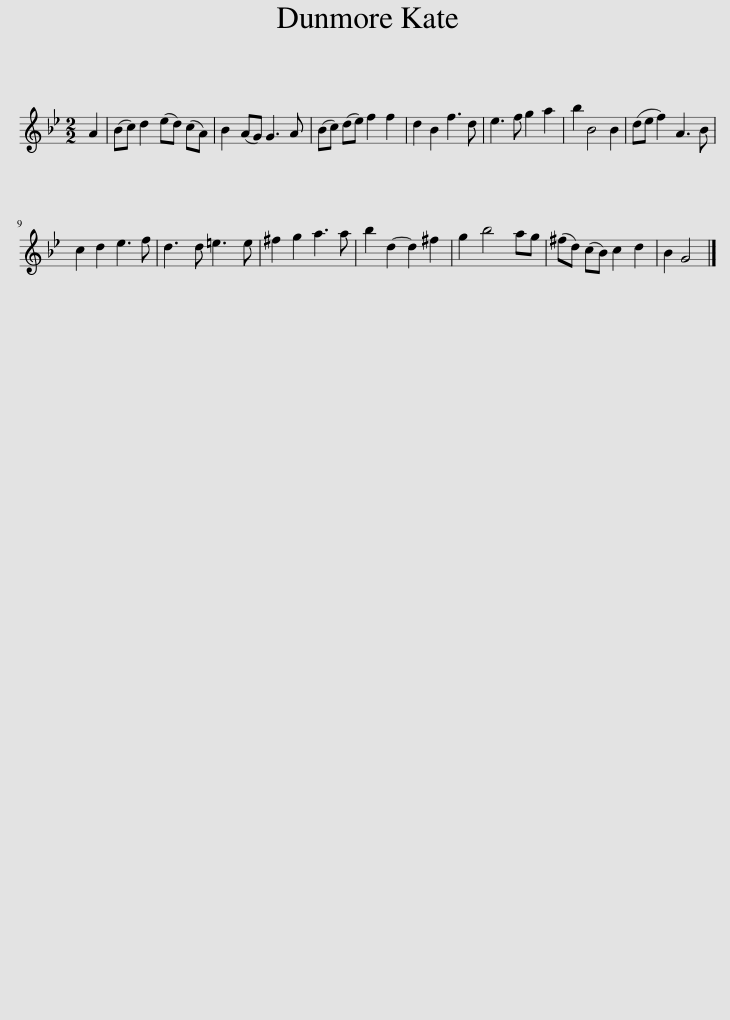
X:1
L:1/8
M:2/2
I:linebreak $
K:Gmin
V:1 treble
V:1
 A2 | (Bc) d2 (ed) (cA) | B2 (AG) G3 A | (Bc) (de) f2 f2 | d2 B2 f3 d | %5
 e3 f g2 a2 | b2 B4 B2 | (de f2) A3 B |$ c2 d2 e3 f | d3 d =e3 e | %10
 ^f2 g2 a3 a | b2 d2- d2 ^f2 | g2 b4 ag | (^fd) (cB) c2 d2 | B2 G4 |] %15
